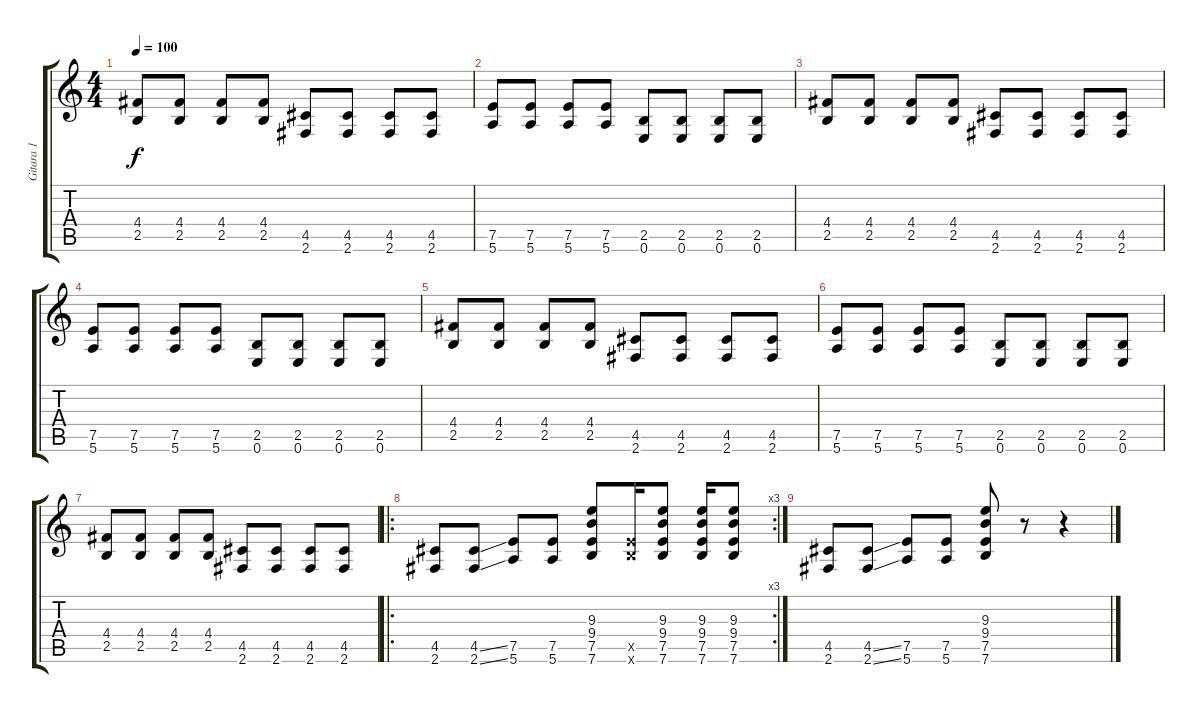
\track ("Gitara 1" "Gitara 1") {instrument overdrivenguitar}
\staff {score tabs}
\tuning (E4 B3 G3 D3 A2 E2) {hide}
\ts (4 4)
\tempo 100
\clef g2
\ks c
(4.4 2.5).8{dy f} (4.4 2.5).8 (4.4 2.5).8 (4.4 2.5).8 (4.5 2.6).8 (4.5 2.6).8 (4.5 2.6).8 (4.5 2.6).8 |
(7.5 5.6).8 (7.5 5.6).8 (7.5 5.6).8 (7.5 5.6).8 (2.5 0.6).8 (2.5 0.6).8 (2.5 0.6).8 (2.5 0.6).8 |
(4.4 2.5).8 (4.4 2.5).8 (4.4 2.5).8 (4.4 2.5).8 (4.5 2.6).8 (4.5 2.6).8 (4.5 2.6).8 (4.5 2.6).8 |
(7.5 5.6).8 (7.5 5.6).8 (7.5 5.6).8 (7.5 5.6).8 (2.5 0.6).8 (2.5 0.6).8 (2.5 0.6).8 (2.5 0.6).8 |
(4.4 2.5).8 (4.4 2.5).8 (4.4 2.5).8 (4.4 2.5).8 (4.5 2.6).8 (4.5 2.6).8 (4.5 2.6).8 (4.5 2.6).8 |
(7.5 5.6).8 (7.5 5.6).8 (7.5 5.6).8 (7.5 5.6).8 (2.5 0.6).8 (2.5 0.6).8 (2.5 0.6).8 (2.5 0.6).8 |
(4.4 2.5).8 (4.4 2.5).8 (4.4 2.5).8 (4.4 2.5).8 (4.5 2.6).8 (4.5 2.6).8 (4.5 2.6).8 (4.5 2.6).8 |
\ro
\rc 3
(4.5 2.6).8 (4.5{ss} 2.6{ss}).8 (7.5 5.6).8 (7.5 5.6).8 (9.3 9.4 7.5 7.6).8 (7.5{x} 7.6{x}).16 (9.3 9.4 7.5 7.6).8 (9.3 9.4 7.5 7.6).16 (9.3 9.4 7.5 7.6).8 |
(4.5 2.6).8 (4.5{ss} 2.6{ss}).8 (7.5 5.6).8 (7.5 5.6).8 (9.3 9.4 7.5 7.6).8 r.8 r.4
